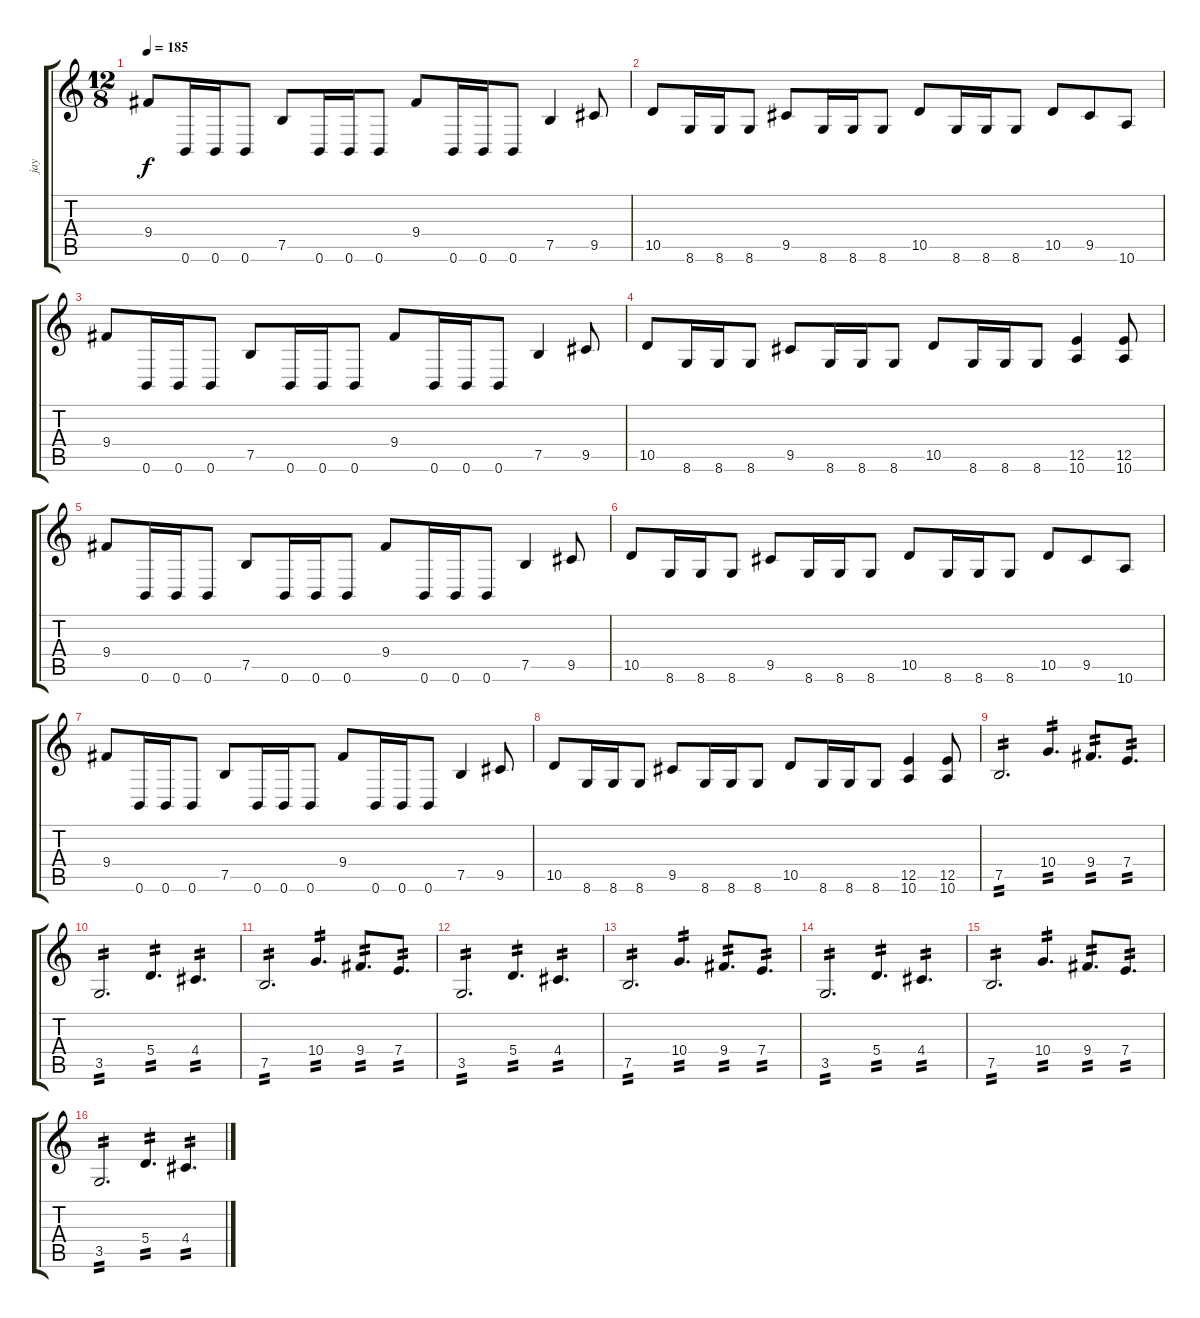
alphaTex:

\track ("jay" "jay") {instrument overdrivenguitar}
\staff {score tabs}
\tuning (B3 Gb3 D3 A2 E2 B1) {hide}
\ts (12 8)
\tempo 185
\clef g2
\ks c
9.4.8{dy f} 0.6.16 0.6.16 0.6.8 7.5.8 0.6.16 0.6.16 0.6.8 9.4.8 0.6.16 0.6.16 0.6.8 7.5.4 9.5.8 |
10.5.8 8.6.16 8.6.16 8.6.8 9.5.8 8.6.16 8.6.16 8.6.8 10.5.8 8.6.16 8.6.16 8.6.8 10.5.8 9.5.8 10.6.8 |
9.4.8 0.6.16 0.6.16 0.6.8 7.5.8 0.6.16 0.6.16 0.6.8 9.4.8 0.6.16 0.6.16 0.6.8 7.5.4 9.5.8 |
10.5.8 8.6.16 8.6.16 8.6.8 9.5.8 8.6.16 8.6.16 8.6.8 10.5.8 8.6.16 8.6.16 8.6.8 (12.5 10.6).4 (12.5 10.6).8 |
9.4.8 0.6.16 0.6.16 0.6.8 7.5.8 0.6.16 0.6.16 0.6.8 9.4.8 0.6.16 0.6.16 0.6.8 7.5.4 9.5.8 |
10.5.8 8.6.16 8.6.16 8.6.8 9.5.8 8.6.16 8.6.16 8.6.8 10.5.8 8.6.16 8.6.16 8.6.8 10.5.8 9.5.8 10.6.8 |
9.4.8 0.6.16 0.6.16 0.6.8 7.5.8 0.6.16 0.6.16 0.6.8 9.4.8 0.6.16 0.6.16 0.6.8 7.5.4 9.5.8 |
10.5.8 8.6.16 8.6.16 8.6.8 9.5.8 8.6.16 8.6.16 8.6.8 10.5.8 8.6.16 8.6.16 8.6.8 (12.5 10.6).4 (12.5 10.6).8 |
7.5.2{d tp 2} 10.4.4{d tp 2} 9.4.8{d tp 2} 7.4.8{d tp 2} |
3.5.2{d tp 2} 5.4.4{d tp 2} 4.4.4{d tp 2} |
7.5.2{d tp 2} 10.4.4{d tp 2} 9.4.8{d tp 2} 7.4.8{d tp 2} |
3.5.2{d tp 2} 5.4.4{d tp 2} 4.4.4{d tp 2} |
7.5.2{d tp 2} 10.4.4{d tp 2} 9.4.8{d tp 2} 7.4.8{d tp 2} |
3.5.2{d tp 2} 5.4.4{d tp 2} 4.4.4{d tp 2} |
7.5.2{d tp 2} 10.4.4{d tp 2} 9.4.8{d tp 2} 7.4.8{d tp 2} |
3.5.2{d tp 2} 5.4.4{d tp 2} 4.4.4{d tp 2}
